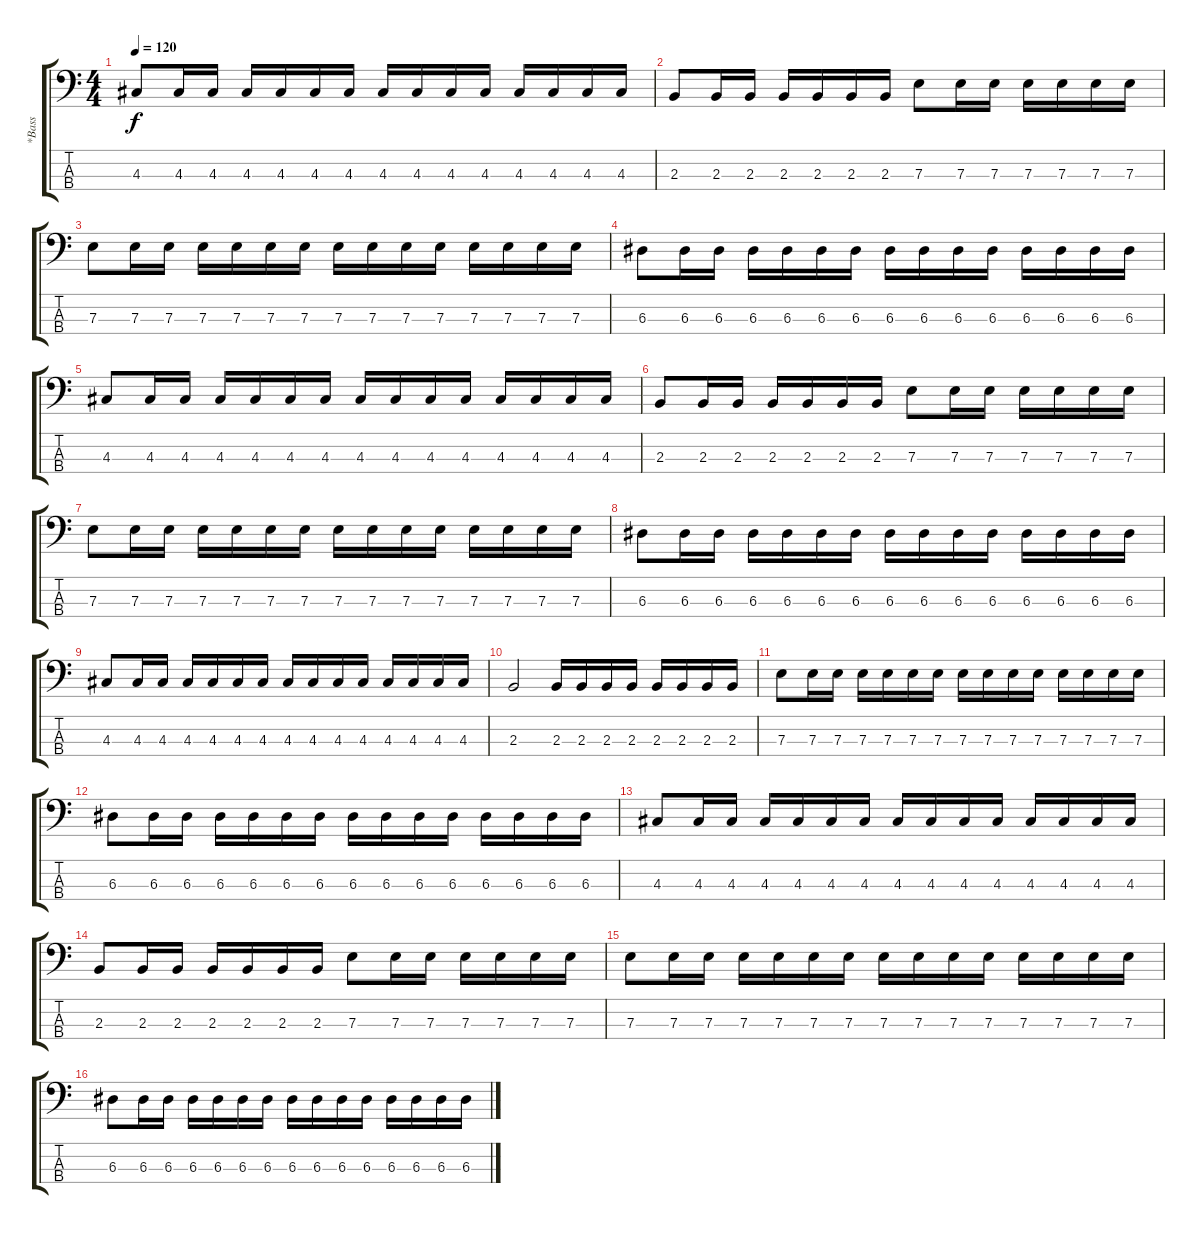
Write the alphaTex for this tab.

\track ("*Bass" "*Bass") {instrument electricbasspick}
\staff {score tabs}
\tuning (G2 D2 A1 E1) {hide}
\ts (4 4)
\tempo 120
\clef f4
\ks c
4.3.8{dy f} 4.3.16 4.3.16 4.3.16 4.3.16 4.3.16 4.3.16 4.3.16 4.3.16 4.3.16 4.3.16 4.3.16 4.3.16 4.3.16 4.3.16 |
2.3.8 2.3.16 2.3.16 2.3.16 2.3.16 2.3.16 2.3.16 7.3.8 7.3.16 7.3.16 7.3.16 7.3.16 7.3.16 7.3.16 |
7.3.8 7.3.16 7.3.16 7.3.16 7.3.16 7.3.16 7.3.16 7.3.16 7.3.16 7.3.16 7.3.16 7.3.16 7.3.16 7.3.16 7.3.16 |
6.3.8 6.3.16 6.3.16 6.3.16 6.3.16 6.3.16 6.3.16 6.3.16 6.3.16 6.3.16 6.3.16 6.3.16 6.3.16 6.3.16 6.3.16 |
4.3.8 4.3.16 4.3.16 4.3.16 4.3.16 4.3.16 4.3.16 4.3.16 4.3.16 4.3.16 4.3.16 4.3.16 4.3.16 4.3.16 4.3.16 |
2.3.8 2.3.16 2.3.16 2.3.16 2.3.16 2.3.16 2.3.16 7.3.8 7.3.16 7.3.16 7.3.16 7.3.16 7.3.16 7.3.16 |
7.3.8 7.3.16 7.3.16 7.3.16 7.3.16 7.3.16 7.3.16 7.3.16 7.3.16 7.3.16 7.3.16 7.3.16 7.3.16 7.3.16 7.3.16 |
6.3.8 6.3.16 6.3.16 6.3.16 6.3.16 6.3.16 6.3.16 6.3.16 6.3.16 6.3.16 6.3.16 6.3.16 6.3.16 6.3.16 6.3.16 |
4.3.8 4.3.16 4.3.16 4.3.16 4.3.16 4.3.16 4.3.16 4.3.16 4.3.16 4.3.16 4.3.16 4.3.16 4.3.16 4.3.16 4.3.16 |
2.3.2 2.3.16 2.3.16 2.3.16 2.3.16 2.3.16 2.3.16 2.3.16 2.3.16 |
7.3.8 7.3.16 7.3.16 7.3.16 7.3.16 7.3.16 7.3.16 7.3.16 7.3.16 7.3.16 7.3.16 7.3.16 7.3.16 7.3.16 7.3.16 |
6.3.8 6.3.16 6.3.16 6.3.16 6.3.16 6.3.16 6.3.16 6.3.16 6.3.16 6.3.16 6.3.16 6.3.16 6.3.16 6.3.16 6.3.16 |
4.3.8 4.3.16 4.3.16 4.3.16 4.3.16 4.3.16 4.3.16 4.3.16 4.3.16 4.3.16 4.3.16 4.3.16 4.3.16 4.3.16 4.3.16 |
2.3.8 2.3.16 2.3.16 2.3.16 2.3.16 2.3.16 2.3.16 7.3.8 7.3.16 7.3.16 7.3.16 7.3.16 7.3.16 7.3.16 |
7.3.8 7.3.16 7.3.16 7.3.16 7.3.16 7.3.16 7.3.16 7.3.16 7.3.16 7.3.16 7.3.16 7.3.16 7.3.16 7.3.16 7.3.16 |
6.3.8 6.3.16 6.3.16 6.3.16 6.3.16 6.3.16 6.3.16 6.3.16 6.3.16 6.3.16 6.3.16 6.3.16 6.3.16 6.3.16 6.3.16
